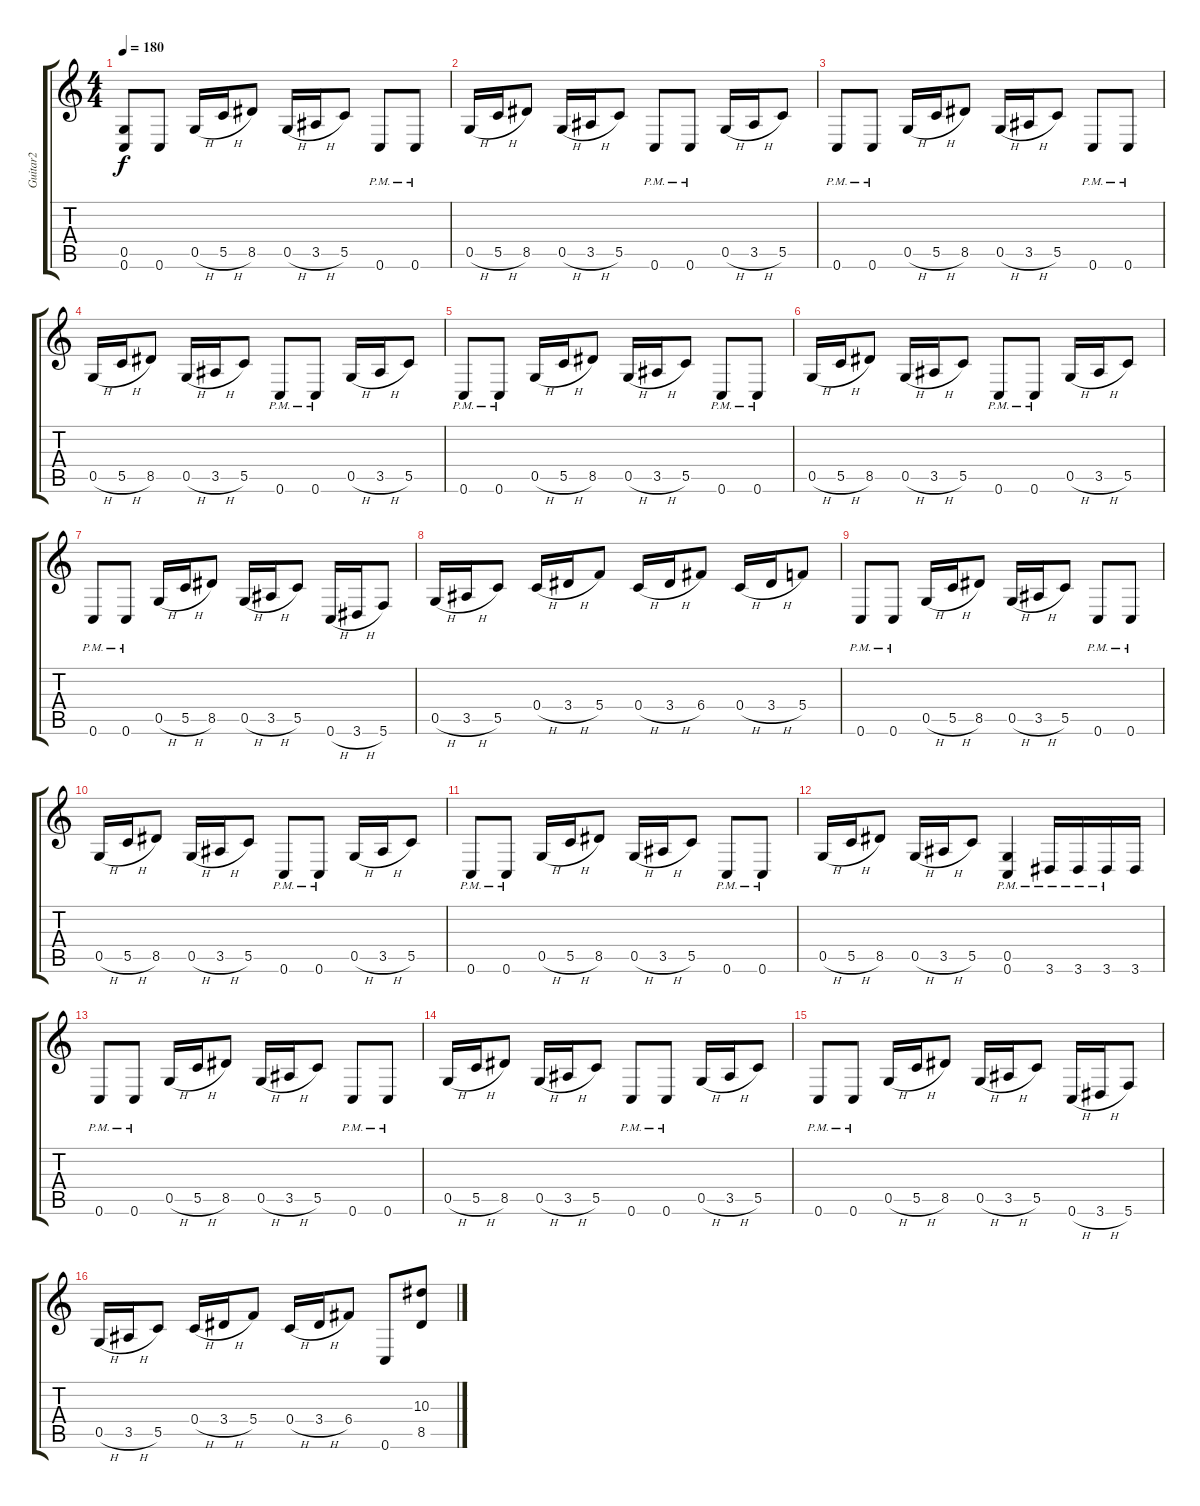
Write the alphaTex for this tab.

\track ("Guitar2" "Guitar2") {instrument distortionguitar}
\staff {score tabs}
\tuning (D4 A3 F3 C3 G2 C2) {hide}
\ts (4 4)
\tempo 180
\clef g2
\ks c
(0.5{t} 0.6{t}).8{dy f} 0.6.8 0.5{h}.16 5.5{h}.16 8.5.8 0.5{h}.16 3.5{h}.16 5.5.8 0.6{pm}.8 0.6{pm}.8 |
0.5{h}.16 5.5{h}.16 8.5.8 0.5{h}.16 3.5{h}.16 5.5.8 0.6{pm}.8 0.6{pm}.8 0.5{h}.16 3.5{h}.16 5.5.8 |
0.6{pm}.8 0.6{pm}.8 0.5{h}.16 5.5{h}.16 8.5.8 0.5{h}.16 3.5{h}.16 5.5.8 0.6{pm}.8 0.6{pm}.8 |
0.5{h}.16 5.5{h}.16 8.5.8 0.5{h}.16 3.5{h}.16 5.5.8 0.6{pm}.8 0.6{pm}.8 0.5{h}.16 3.5{h}.16 5.5.8 |
0.6{pm}.8 0.6{pm}.8 0.5{h}.16 5.5{h}.16 8.5.8 0.5{h}.16 3.5{h}.16 5.5.8 0.6{pm}.8 0.6{pm}.8 |
0.5{h}.16 5.5{h}.16 8.5.8 0.5{h}.16 3.5{h}.16 5.5.8 0.6{pm}.8 0.6{pm}.8 0.5{h}.16 3.5{h}.16 5.5.8 |
0.6{pm}.8 0.6{pm}.8 0.5{h}.16 5.5{h}.16 8.5.8 0.5{h}.16 3.5{h}.16 5.5.8 0.6{h}.16 3.6{h}.16 5.6.8 |
0.5{h}.16 3.5{h}.16 5.5.8 0.4{h}.16 3.4{h}.16 5.4.8 0.4{h}.16 3.4{h}.16 6.4.8 0.4{h}.16 3.4{h}.16 5.4.8 |
0.6{pm}.8 0.6{pm}.8 0.5{h}.16 5.5{h}.16 8.5.8 0.5{h}.16 3.5{h}.16 5.5.8 0.6{pm}.8 0.6{pm}.8 |
0.5{h}.16 5.5{h}.16 8.5.8 0.5{h}.16 3.5{h}.16 5.5.8 0.6{pm}.8 0.6{pm}.8 0.5{h}.16 3.5{h}.16 5.5.8 |
0.6{pm}.8 0.6{pm}.8 0.5{h}.16 5.5{h}.16 8.5.8 0.5{h}.16 3.5{h}.16 5.5.8 0.6{pm}.8 0.6{pm}.8 |
0.5{h}.16 5.5{h}.16 8.5.8 0.5{h}.16 3.5{h}.16 5.5.8 (0.5 0.6{pm}).4 3.6{pm}.16 3.6{pm}.16 3.6{pm}.16 3.6.16 |
0.6{pm}.8 0.6{pm}.8 0.5{h}.16 5.5{h}.16 8.5.8 0.5{h}.16 3.5{h}.16 5.5.8 0.6{pm}.8 0.6{pm}.8 |
0.5{h}.16 5.5{h}.16 8.5.8 0.5{h}.16 3.5{h}.16 5.5.8 0.6{pm}.8 0.6{pm}.8 0.5{h}.16 3.5{h}.16 5.5.8 |
0.6{pm}.8 0.6{pm}.8 0.5{h}.16 5.5{h}.16 8.5.8 0.5{h}.16 3.5{h}.16 5.5.8 0.6{h}.16 3.6{h}.16 5.6.8 |
0.5{h}.16 3.5{h}.16 5.5.8 0.4{h}.16 3.4{h}.16 5.4.8 0.4{h}.16 3.4{h}.16 6.4.8 0.6.8 (10.3 8.5).8
